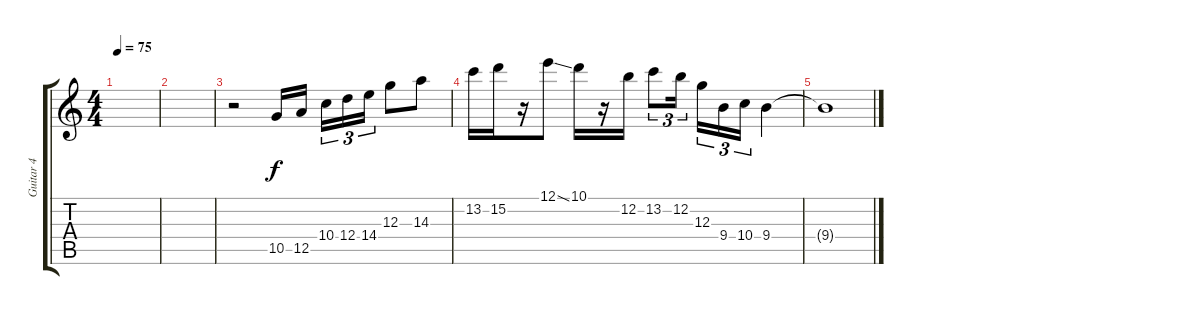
\track ("Guitar 4" "Guitar 4") {instrument distortionguitar}
\staff {score tabs}
\tuning (E4 B3 G3 D3 A2 E2) {hide}
\ts (4 4)
\tempo 75
\clef g2
\ks c
|
|
r.2 10.5.16 12.5.16{beam splitsecondary} 10.4.16{tu (3 2)} 12.4.16{tu (3 2)} 14.4.16{tu (3 2)} 12.3.8 14.3.8 |
13.2.16 15.2.16 r.16 12.1{ss}.8 10.1.16 r.16 12.2.16 13.2.8{tu (3 2)} 12.2.16{tu (3 2) beam splitsecondary} 12.3.16{tu (3 2)} 9.4.16{tu (3 2)} 10.4.16{tu (3 2)} 9.4.4{volume 0} |
9.4{t}.1
